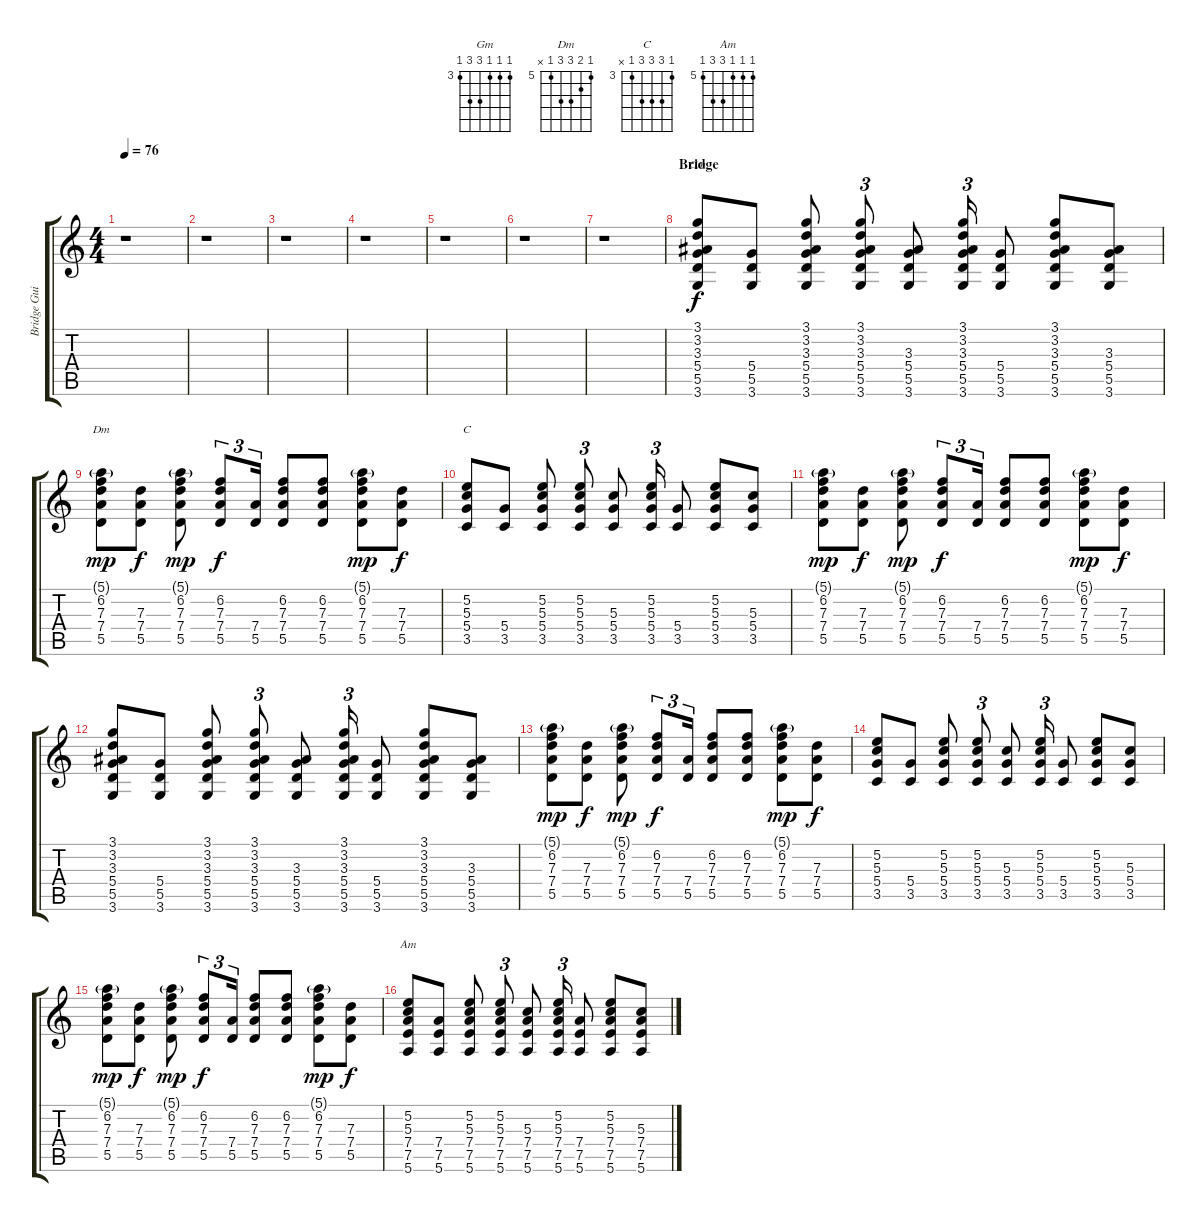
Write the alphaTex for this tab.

\track ("Bridge Guitar (Disto)" "Bridge Gui") {instrument distortionguitar}
\staff {score tabs}
\tuning (E4 B3 G3 D3 A2 E2) {hide}
\chord ("Gm" 3 3 3 5 5 3) {firstfret 3}
\chord ("Dm" 5 6 7 7 5 x) {firstfret 5}
\chord ("C" 3 5 5 5 3 x) {firstfret 3}
\chord ("Am" 5 5 5 7 7 5) {firstfret 5}
\ts (4 4)
\tempo 76
\clef g2
\ks c
r.1{dy f} |
r.1 |
r.1 |
r.1 |
r.1 |
r.1 |
r.1 |
\section ("" "Bridge")
(3.1 3.2 3.3 5.4 5.5 3.6).8{ch "Gm"} (5.4 5.5 3.6).8 (3.1 3.2 3.3 5.4 5.5 3.6).8 (3.1 3.2 3.3 5.4 5.5 3.6).8{tu (3 2)} (3.3 5.4 5.5 3.6).8 (3.1 3.2 3.3 5.4 5.5 3.6).16{tu (3 2)} (5.4 5.5 3.6).8 (3.1 3.2 3.3 5.4 5.5 3.6).8 (3.3 5.4 5.5 3.6).8 |
(5.1{g} 6.2 7.3 7.4 5.5).8{ch "Dm" dy mp} (7.3 7.4 5.5).8{dy f} (5.1{g} 6.2 7.3 7.4 5.5).8{dy mp} (6.2 7.3 7.4 5.5).8{tu (3 2) dy f} (7.4 5.5).16{tu (3 2)} (6.2 7.3 7.4 5.5).8 (6.2 7.3 7.4 5.5).8 (5.1{g} 6.2 7.3 7.4 5.5).8{dy mp} (7.3 7.4 5.5).8{dy f} |
(5.2 5.3 5.4 3.5).8{ch "C"} (5.4 3.5).8 (5.2 5.3 5.4 3.5).8 (5.2 5.3 5.4 3.5).8{tu (3 2)} (5.3 5.4 3.5).8 (5.2 5.3 5.4 3.5).16{tu (3 2)} (5.4 3.5).8 (5.2 5.3 5.4 3.5).8 (5.3 5.4 3.5).8 |
(5.1{g} 6.2 7.3 7.4 5.5).8{dy mp} (7.3 7.4 5.5).8{dy f} (5.1{g} 6.2 7.3 7.4 5.5).8{dy mp} (6.2 7.3 7.4 5.5).8{tu (3 2) dy f} (7.4 5.5).16{tu (3 2)} (6.2 7.3 7.4 5.5).8 (6.2 7.3 7.4 5.5).8 (5.1{g} 6.2 7.3 7.4 5.5).8{dy mp} (7.3 7.4 5.5).8{dy f} |
(3.1 3.2 3.3 5.4 5.5 3.6).8 (5.4 5.5 3.6).8 (3.1 3.2 3.3 5.4 5.5 3.6).8 (3.1 3.2 3.3 5.4 5.5 3.6).8{tu (3 2)} (3.3 5.4 5.5 3.6).8 (3.1 3.2 3.3 5.4 5.5 3.6).16{tu (3 2)} (5.4 5.5 3.6).8 (3.1 3.2 3.3 5.4 5.5 3.6).8 (3.3 5.4 5.5 3.6).8 |
(5.1{g} 6.2 7.3 7.4 5.5).8{dy mp} (7.3 7.4 5.5).8{dy f} (5.1{g} 6.2 7.3 7.4 5.5).8{dy mp} (6.2 7.3 7.4 5.5).8{tu (3 2) dy f} (7.4 5.5).16{tu (3 2)} (6.2 7.3 7.4 5.5).8 (6.2 7.3 7.4 5.5).8 (5.1{g} 6.2 7.3 7.4 5.5).8{dy mp} (7.3 7.4 5.5).8{dy f} |
(5.2 5.3 5.4 3.5).8 (5.4 3.5).8 (5.2 5.3 5.4 3.5).8 (5.2 5.3 5.4 3.5).8{tu (3 2)} (5.3 5.4 3.5).8 (5.2 5.3 5.4 3.5).16{tu (3 2)} (5.4 3.5).8 (5.2 5.3 5.4 3.5).8 (5.3 5.4 3.5).8 |
(5.1{g} 6.2 7.3 7.4 5.5).8{dy mp} (7.3 7.4 5.5).8{dy f} (5.1{g} 6.2 7.3 7.4 5.5).8{dy mp} (6.2 7.3 7.4 5.5).8{tu (3 2) dy f} (7.4 5.5).16{tu (3 2)} (6.2 7.3 7.4 5.5).8 (6.2 7.3 7.4 5.5).8 (5.1{g} 6.2 7.3 7.4 5.5).8{dy mp} (7.3 7.4 5.5).8{dy f} |
(5.2 5.3 7.4 7.5 5.6).8{ch "Am"} (7.4 7.5 5.6).8 (5.2 5.3 7.4 7.5 5.6).8 (5.2 5.3 7.4 7.5 5.6).8{tu (3 2)} (5.3 7.4 7.5 5.6).8 (5.2 5.3 7.4 7.5 5.6).16{tu (3 2)} (7.4 7.5 5.6).8 (5.2 5.3 7.4 7.5 5.6).8 (5.3 7.4 7.5 5.6).8
